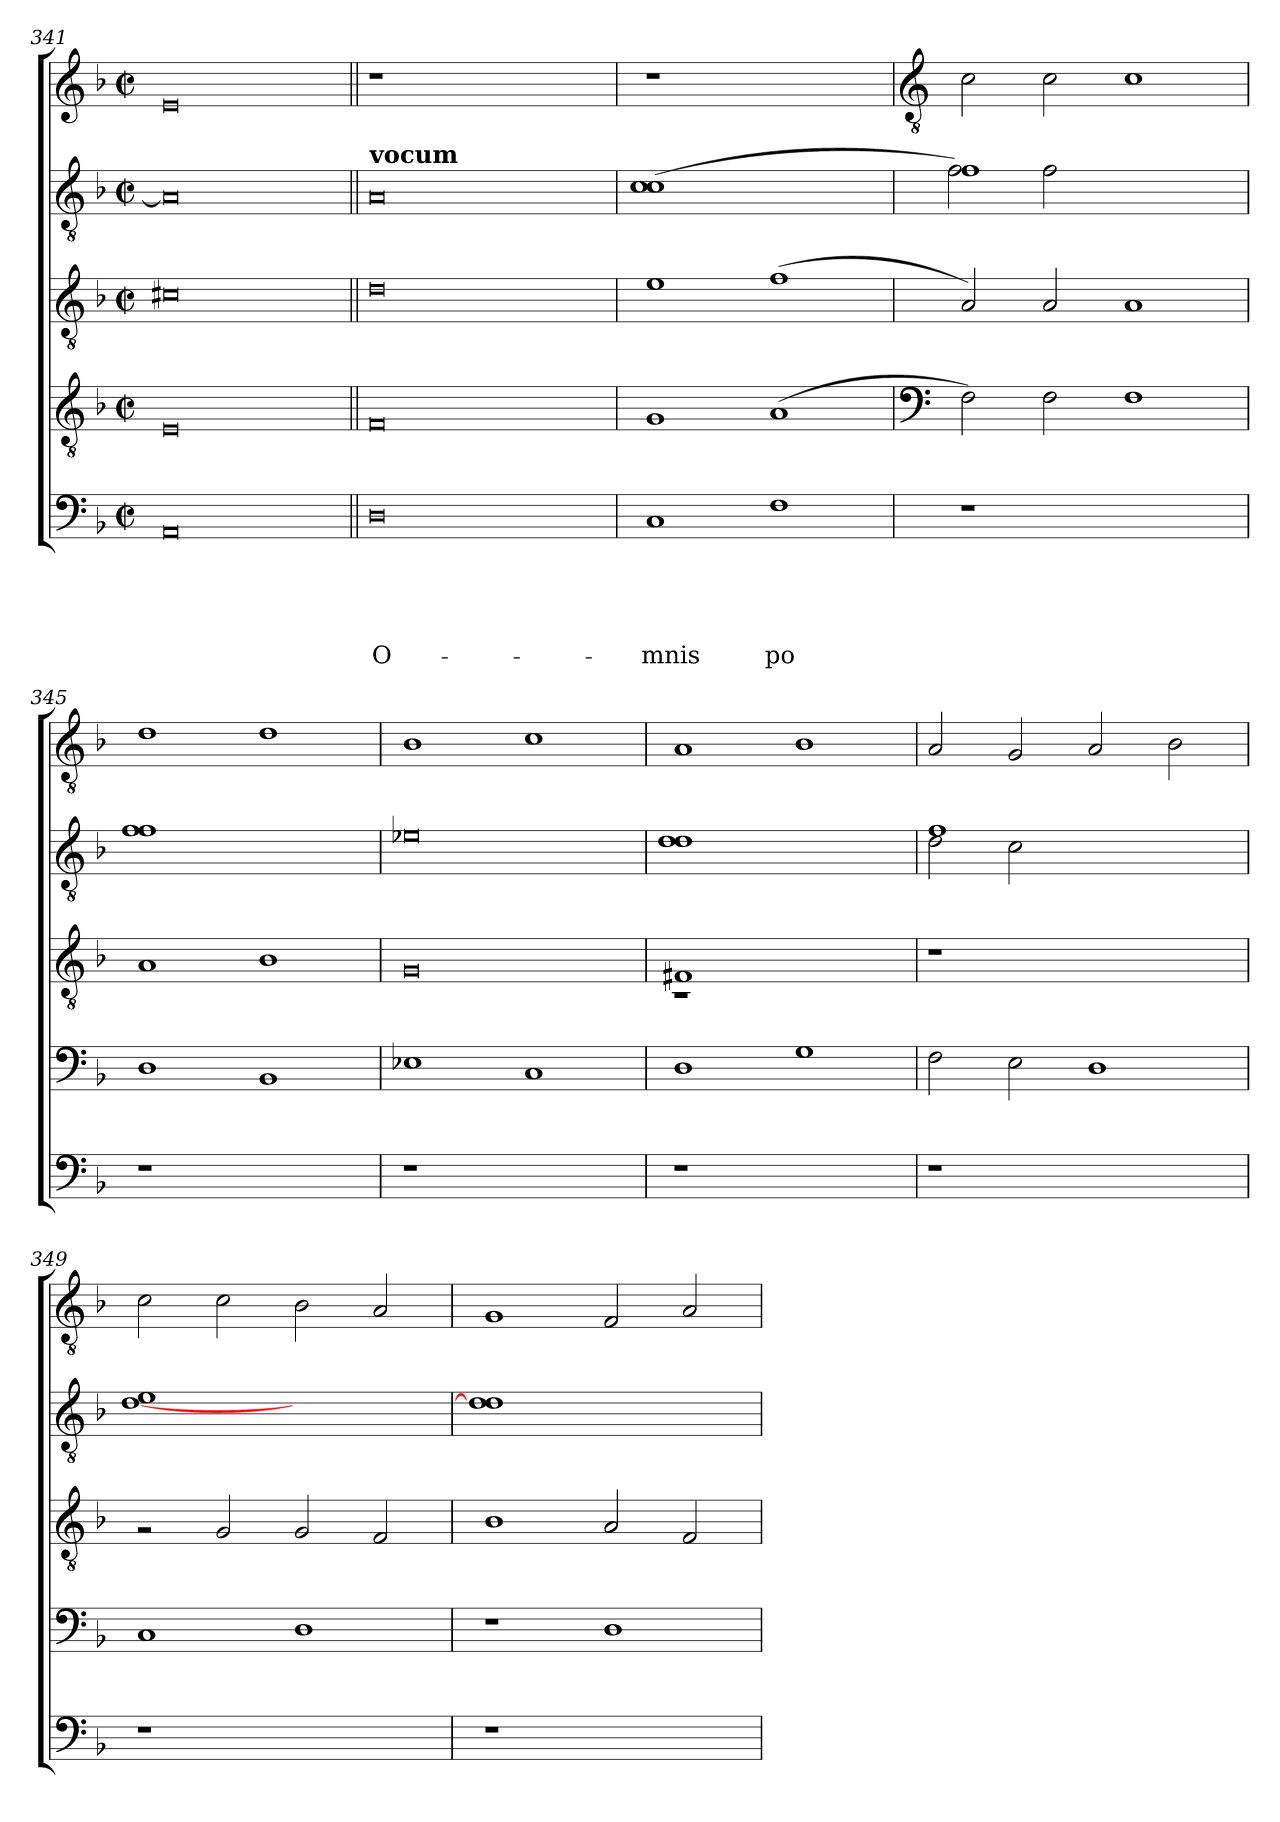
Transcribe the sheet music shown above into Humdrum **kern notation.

**kern	**text	**text	**text	**text	**text	**kern	**kern	**kern	**kern
*part5	*part5	*part5	*part5	*part5	*part5	*part4	*part3	*part2	*part1
*staff5	*staff5	*staff5	*staff5	*staff5	*staff5	*staff4	*staff3	*staff2	*staff1
*clefF4	*	*	*	*	*	*clefGv2	*clefGv2	*clefGv2	*clefG2
*k[b-]	*	*	*	*	*	*k[b-]	*k[b-]	*k[b-]	*k[b-]
*F:	*	*	*	*	*	*F:	*F:	*F:	*F:
*M2/2	*	*	*	*	*	*M2/2	*M2/2	*M2/2	*M2/2
*met(c|)	*	*	*	*	*	*met(c|)	*met(c|)	*met(c|)	*met(c|)
=341	=341	=341	=341	=341	=341	=341	=341	=341	=341
0AA	.	.	.	.	.	0E	0c#X	0A]	0e
=342||	=342||	=342||	=342||	=342||	=342||	=342||	=342||	=342||	=342||
!	!	!	!	!	!	!	!	!LO:TX:a:B:t=vocum	!
!	!	!	!	!	!LO:LY:b:rj	!	!	!	!
0D	.	.	.	.	O-	0F	0d	0A<	1r
.	.	.	.	.	.	.	.	.	1ryy
=343	=343	=343	=343	=343	=343	=343	=343	=343	=343
!	!	!	!	!	!LO:LY:b	!	!	!	!
1C	.	.	.	.	-mnis	1G	1e	(>1c 1c	1r
!	!	!	!	!	!LO:LY:b	!	!	!	!
1F	.	.	.	.	po-	(<1A	(>1f	1ryy	1ryy
!!LO:PB:g=z
=344	=344	=344	=344	=344	=344	=344	=344	=344	=344
*	*	*	*	*	*	*clefF4	*	*	*clefGv2
*	*	*	*	*	*	*	*	*^	*
1r	.	.	.	.	.	2F\)	2A/)	1f	2f\)	2c\
.	.	.	.	.	.	2F\	2A/	.	2f\	2c\
1ryy	.	.	.	.	.	1F	1A	1ryy	1ryy	1c
*	*	*	*	*	*	*	*	*v	*v	*
=345	=345	=345	=345	=345	=345	=345	=345	=345	=345
1r	.	.	.	.	.	1D	1A	1f 1f	1d
1ryy	.	.	.	.	.	1BB-	1B-	1ryy	1d
=346	=346	=346	=346	=346	=346	=346	=346	=346	=346
1r	.	.	.	.	.	1E-X	0G	0e-X	1B-
1ryy	.	.	.	.	.	1C	.	.	1c
=347	=347	=347	=347	=347	=347	=347	=347	=347	=347
*	*	*	*	*	*	*	*^	*	*
1r	.	.	.	.	.	1D	1F#X	1rC	1d 1d	1A
1ryy	.	.	.	.	.	1G	1ryy	1ryy	1ryy	1B-
*	*	*	*	*	*	*	*v	*v	*	*
=348	=348	=348	=348	=348	=348	=348	=348	=348	=348
*	*	*	*	*	*	*	*	*^	*
1r	.	.	.	.	.	2F\	1r	1f	2d\	2A/
.	.	.	.	.	.	2E\	.	.	2c\	2G/
1ryy	.	.	.	.	.	1D	1ryy	1ryy	1ryy	2A/
.	.	.	.	.	.	.	.	.	.	2B-\
*	*	*	*	*	*	*	*	*v	*v	*
=349	=349	=349	=349	=349	=349	=349	=349	=349	=349
1r	.	.	.	.	.	1C	2rG	[>1d 1e	2c\
.	.	.	.	.	.	.	2G/	.	2c\
1ryy	.	.	.	.	.	1D	2G/	1ryy	2B-\
.	.	.	.	.	.	.	2F/	.	2A/
=350	=350	=350	=350	=350	=350	=350	=350	=350	=350
1r	.	.	.	.	.	1r	1B-	1d] 1d	1G
1ryy	.	.	.	.	.	1D	2A/	1ryy	2F/
.	.	.	.	.	.	.	2F/	.	2A/
=	=	=	=	=	=	=	=	=	=
*-	*-	*-	*-	*-	*-	*-	*-	*-	*-
